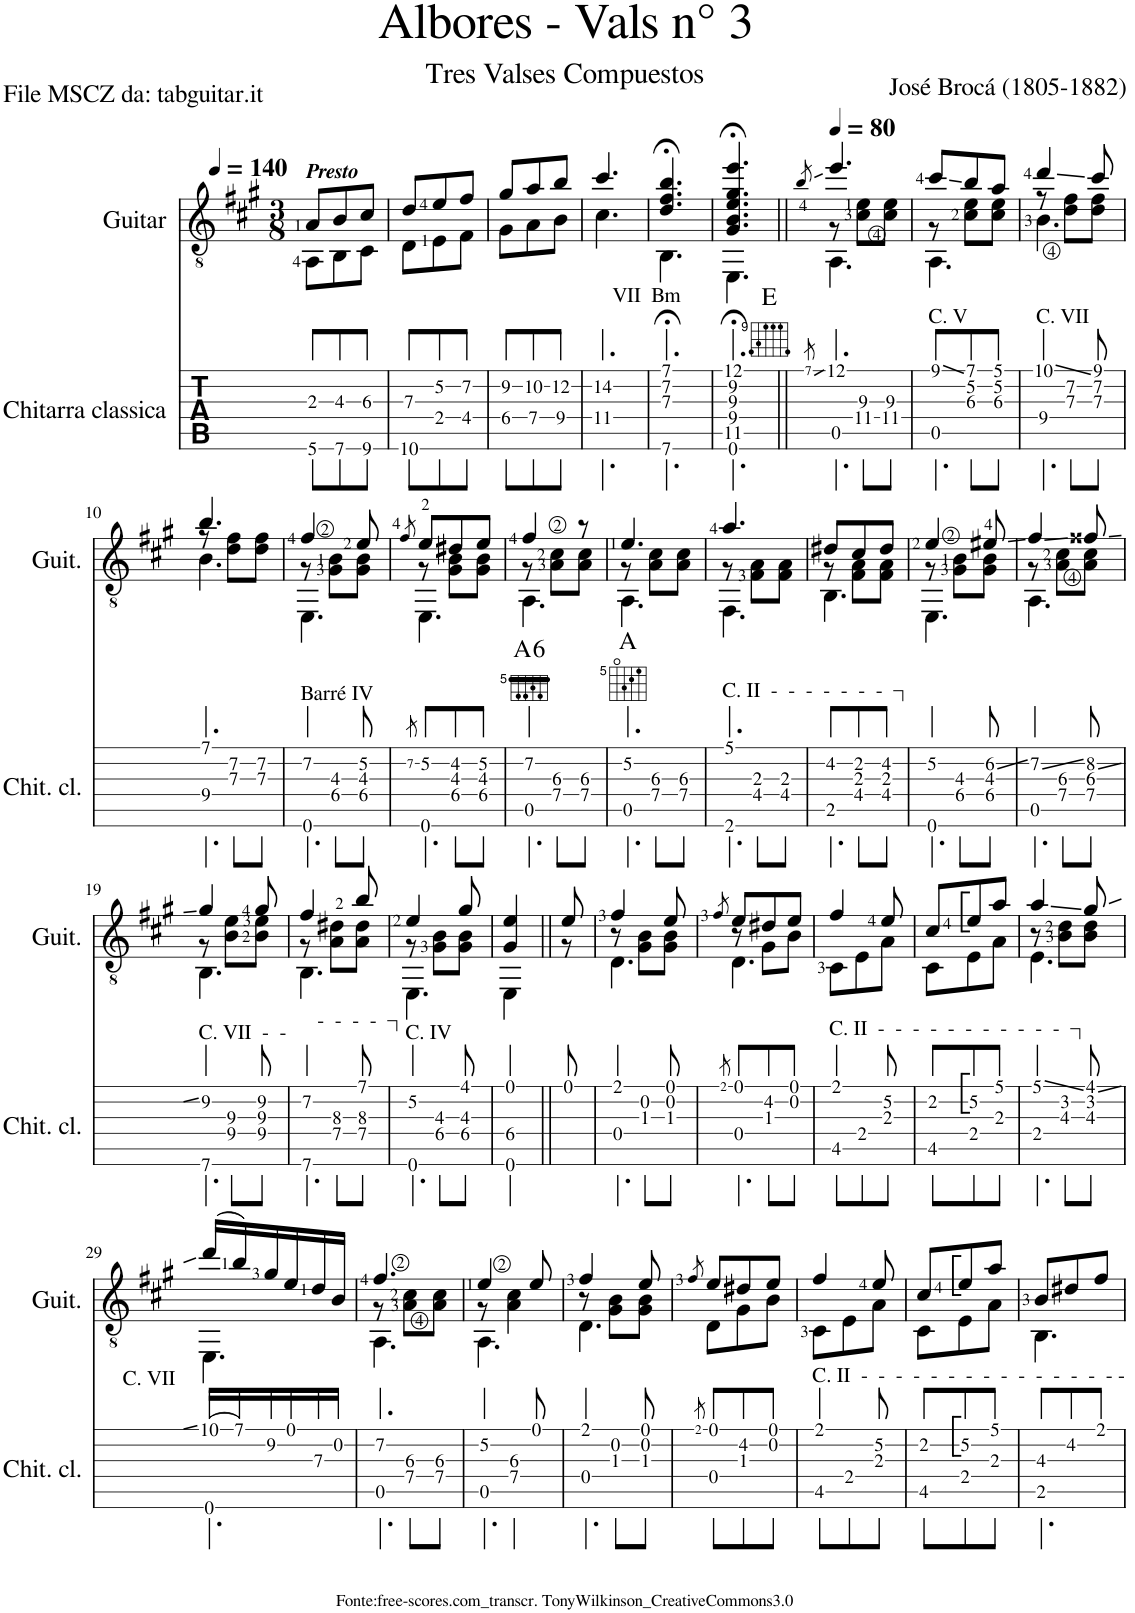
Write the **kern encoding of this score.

**kern	**harte	**kern
*part2	*part2	*part1
*staff2	*	*staff1
*I"Chitarra classica	*	*I"Guitar
*I'Chit. cl.	*	*I'Guit.
*stria6	*	*
*	*	*clefGv2
*k[f#c#g#]	*	*k[f#c#g#]
*M3/8	*	*M3/8
*MM140	*	*MM140
=1	=1	=1
*^	*	*^
!	!	!	!LO:TX:a:Bi:t=Presto	!
8A/L	8AA\L	.	8A/L	8AA\L
8B/	8BB\	.	8B/	8BB\
8c#/J	8C#\J	.	8c#/J	8C#\J
=2	=2	=2	=2	=2
8d/L	8D\L	.	8d/L	8D\L
8e/	8E\	.	8e/	8E\
8f#/J	8F#\J	.	8f#/J	8F#\J
=3	=3	=3	=3	=3
8g#/L	8G#\L	.	8g#/L	8G#\L
8a/	8A\	.	8a/	8A\
8b/J	8B\J	.	8b/J	8B\J
=4	=4	=4	=4	=4
4.cc#/	4.c#\	.	4.cc#/	4.c#\
=5	=5	=5	=5	=5
!LO:TX:a:t=VII  Bm	!	!	!	!
4.d/;< 4.f#/;< 4.b/;<	4.BB\	.	4.d/;< 4.f#/;< 4.b/;<	4.BB\
=6	=6	=6	=6	=6
4.G#/;< 4.B/;< 4.e/;< 4.g#/;< 4.ee/;<	4.EE\	E:maj	4.G#/;< 4.B/;< 4.e/;< 4.g#/;< 4.ee/;<	4.EE\
*v	*v	*	*	*
*	*	*v	*v
=7||	=7||	=7||
*	*	*MM80
8qb/	.	8qb/
*^	*	*^
*	*^	*	*	*^
4.ee/	8r	4.AA\	.	4.ee/	8r	4.AA\
.	8c#\ 8e\L	.	.	.	8c#\ 8e\L	.
.	8c#\ 8e\J	.	.	.	8c#\ 8e\J	.
=8	=8	=8	=8	=8	=8	=8
!LO:TX:a:t=C. V	!	!	!	!	!	!
8cc#/L	8r	4.AA\	.	8cc#/L	8r	4.AA\
8b/	8c#\ 8e\L	.	.	8b/	8c#\ 8e\L	.
8a/J	8c#\ 8e\J	.	.	8a/J	8c#\ 8e\J	.
=9	=9	=9	=9	=9	=9	=9
!LO:TX:a:t=C. VII	!	!	!	!	!	!
4dd/	8r	4.B\	.	4dd/	8r	4.B\
.	8d\ 8f#\L	.	.	.	8d\ 8f#\L	.
8cc#/	8d\ 8f#\J	.	.	8cc#/	8d\ 8f#\J	.
!!LO:LB:g=z	!!	!!
=10	=10	=10	=10	=10	=10	=10
4.b/	8r	4.B\	.	4.b/	8r	4.B\
.	8d\ 8f#\L	.	.	.	8d\ 8f#\L	.
.	8d\ 8f#\J	.	.	.	8d\ 8f#\J	.
=11	=11	=11	=11	=11	=11	=11
!LO:TX:a:t=Barré IV	!	!	!	!	!	!
4f#/	8r	4.EE\	.	4f#/	8r	4.EE\
.	8G#\ 8B\L	.	.	.	8G#\ 8B\L	.
8e/	8G#\ 8B\J	.	.	8e/	8G#\ 8B\J	.
=12	=12	=12	=12	=12	=12	=12
8qf#/	.	.	.	8qf#/	.	.
8e/L	8r	4.EE\	.	8e/L	8r	4.EE\
8d#X/	8G#\ 8B\L	.	.	8d#X/	8G#\ 8B\L	.
8e/J	8G#\ 8B\J	.	.	8e/J	8G#\ 8B\J	.
=13	=13	=13	=13	=13	=13	=13
!	!	!	!LO:H:kt=6	!	!	!
4f#/	8r	4.AA\	A:maj6	4f#/	8r	4.AA\
.	8A\ 8c#\L	.	.	.	8A\ 8c#\L	.
8r	8A\ 8c#\J	.	.	8r	8A\ 8c#\J	.
=14	=14	=14	=14	=14	=14	=14
4.e/	8r	4.AA\	A:maj	4.e/	8r	4.AA\
.	8A\ 8c#\L	.	.	.	8A\ 8c#\L	.
.	8A\ 8c#\J	.	.	.	8A\ 8c#\J	.
=15	=15	=15	=15	=15	=15	=15
!LO:TX:a:t=C. II  -  -  -  -  -  -  -  ┐	!	!	!	!	!	!
4.a/	8r	4.FF#\	.	4.a/	8r	4.FF#\
.	8F#\ 8A\L	.	.	.	8F#\ 8A\L	.
.	8F#\ 8A\J	.	.	.	8F#\ 8A\J	.
=16	=16	=16	=16	=16	=16	=16
8d#X/L	8r	4.BB\	.	8d#X/L	8r	4.BB\
8c#/	8F#\ 8A\L	.	.	8c#/	8F#\ 8A\L	.
8d#/J	8F#\ 8A\J	.	.	8d#/J	8F#\ 8A\J	.
=17	=17	=17	=17	=17	=17	=17
4e/	8r	4.EE\	.	4e/	8r	4.EE\
.	8G#\ 8B\L	.	.	.	8G#\ 8B\L	.
8e#X/	8G#\ 8B\J	.	.	8e#X/	8G#\ 8B\J	.
=18	=18	=18	=18	=18	=18	=18
4f#/	8r	4.AA\	.	4f#/	8r	4.AA\
.	8A\ 8c#\L	.	.	.	8A\ 8c#\L	.
8f##X/	8A\ 8c#\J	.	.	8f##X/	8A\ 8c#\J	.
!!LO:LB:g=z	!!	!!
=19	=19	=19	=19	=19	=19	=19
!LO:TX:a:t=C. VII  -  -	!	!	!	!	!	!
4g#/	8r	4.BB\	.	4g#/	8r	4.BB\
.	8B\ 8e\L	.	.	.	8B\ 8e\L	.
8g#/	8B\ 8e\J	.	.	8g#/	8B\ 8e\J	.
=20	=20	=20	=20	=20	=20	=20
!LO:TX:a:t=-  -  -  -  ┐	!	!	!	!	!	!
4f#/	8r	4.BB\	.	4f#/	8r	4.BB\
.	8A\ 8d#X\L	.	.	.	8A\ 8d#X\L	.
8b/	8A\ 8d#\J	.	.	8b/	8A\ 8d#\J	.
=21	=21	=21	=21	=21	=21	=21
!LO:TX:a:t=C. IV	!	!	!	!	!	!
4e/	8r	4.EE\	.	4e/	8r	4.EE\
.	8G#\ 8B\L	.	.	.	8G#\ 8B\L	.
8g#/	8G#\ 8B\J	.	.	8g#/	8G#\ 8B\J	.
*	*v	*v	*	*	*	*
*	*	*	*	*v	*v
=22	=22	=22	=22	=22
4G#/ 4e/	4EE\	.	4G#/ 4e/	4EE\
=23||	=23||	=23||	=23||	=23||
8e/	8r	.	8e/	8r
=24	=24	=24	=24	=24
*	*^	*	*	*^
4f#/	8r	4.D\	.	4f#/	8r	4.D\
.	8G#\ 8B\L	.	.	.	8G#\ 8B\L	.
8e/	8G#\ 8B\J	.	.	8e/	8G#\ 8B\J	.
=25	=25	=25	=25	=25	=25	=25
8qf#/	.	.	.	8qf#/	.	.
8e/L	8r	4.D\	.	8e/L	8r	4.D\
8d#X/	8G#\L	.	.	8d#X/	8G#\L	.
8e/J	8B\J	.	.	8e/J	8B\J	.
*	*v	*v	*	*	*	*
*	*	*	*	*v	*v
=26	=26	=26	=26	=26
!LO:TX:a:t=C. II  -  -  -  -  -  -  -  -  -  -  -  ┐	!	!	!	!
4f#/	8C#\L	.	4f#/	8C#\L
.	8E\	.	.	8E\
8e/	8A\J	.	8e/	8A\J
=27	=27	=27	=27	=27
8c#/L	8C#\L	.	8c#/L	8C#\L
8e::/	8E\	.	8e::/	8E\
8a/J	8A\J	.	8a/J	8A\J
=28	=28	=28	=28	=28
*	*^	*	*	*^
4a/	8r	4.E\	.	4a/	8r	4.E\
.	8B\ 8d\L	.	.	.	8B\ 8d\L	.
8g#/	8B\ 8d\J	.	.	8g#/	8B\ 8d\J	.
*	*v	*v	*	*	*	*
*	*	*	*	*v	*v
!!LO:LB:g=z
=29	=29	=29	=29	=29
!LO:TX:a:t=C. VII	!	!	!	!
(16dd/LL	4.EE\	.	(16dd/LL	4.EE\
16b/)	.	.	16b/)	.
16g#/	.	.	16g#/	.
16e/	.	.	16e/	.
16d/	.	.	16d/	.
16B/JJ	.	.	16B/JJ	.
=30	=30	=30	=30	=30
*	*^	*	*	*^
4.f#/	8r	4.AA\	.	4.f#/	8r	4.AA\
.	8A\ 8c#\L	.	.	.	8A\ 8c#\L	.
.	8A\ 8c#\J	.	.	.	8A\ 8c#\J	.
=31	=31	=31	=31	=31	=31	=31
4e/	8r	4.AA\	.	4e/	8r	4.AA\
.	4A\ 4c#\	.	.	.	4A\ 4c#\	.
8e/	.	.	.	8e/	.	.
=32	=32	=32	=32	=32	=32	=32
4f#/	8r	4.D\	.	4f#/	8r	4.D\
.	8G#\ 8B\L	.	.	.	8G#\ 8B\L	.
8e/	8G#\ 8B\J	.	.	8e/	8G#\ 8B\J	.
*v	*v	*v	*	*	*	*
*	*	*v	*v	*v
=33	=33	=33
8qf#/	.	8qf#/
*^	*	*^
8e/L	8D\L	.	8e/L	8D\L
8d#X/	8G#\	.	8d#X/	8G#\
8e/J	8B\J	.	8e/J	8B\J
=34	=34	=34	=34	=34
!LO:TX:a:t=C. II  -  -  -  -  -  -  -  -  -  -  -  -  -  -  - -	!	!	!	!
4f#/	8C#\L	.	4f#/	8C#\L
.	8E\	.	.	8E\
8e/	8A\J	.	8e/	8A\J
=35	=35	=35	=35	=35
8c#/L	8C#\L	.	8c#/L	8C#\L
8e::/	8E\	.	8e::/	8E\
8a/J	8A\J	.	8a/J	8A\J
=36	=36	=36	=36	=36
8B/L	4.BB\	.	8B/L	4.BB\
8d#X/	.	.	8d#X/	.
8f#/J	.	.	8f#/J	.
*v	*v	*	*	*
*	*	*v	*v
=	=	=
*-	*-	*-
